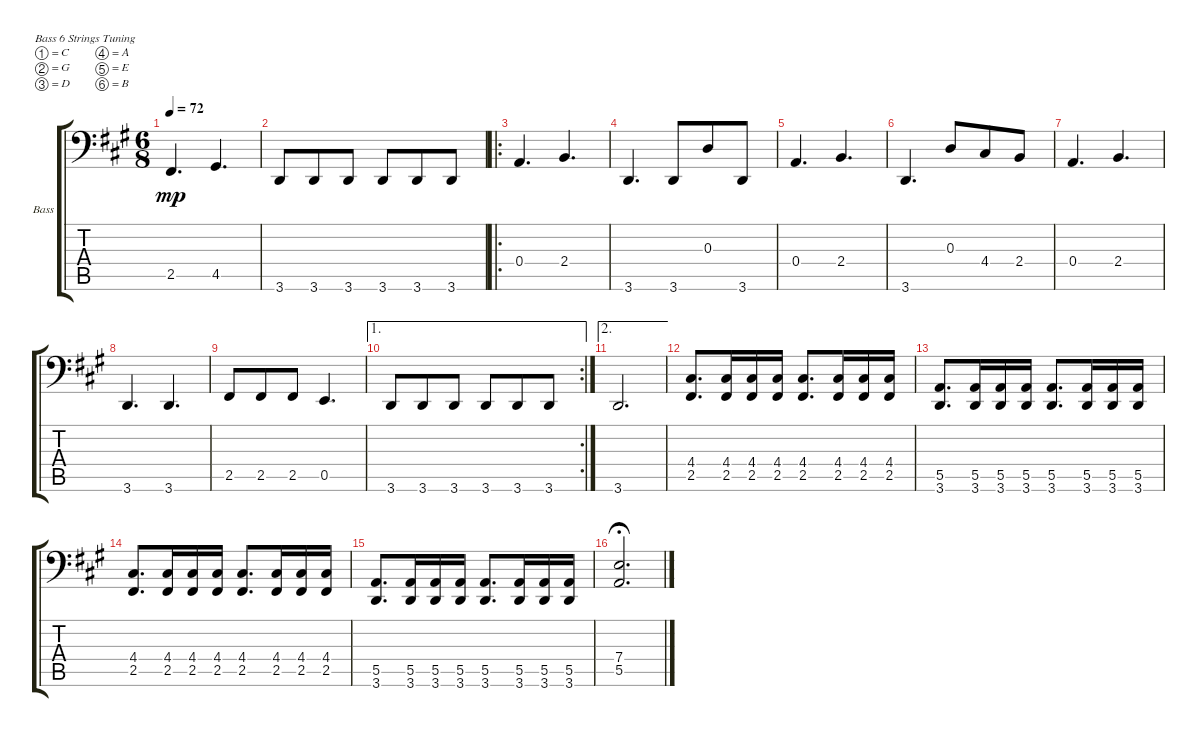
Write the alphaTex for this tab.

\defaultSystemsLayout 4
\bracketExtendMode groupsimilarinstruments
\firstSystemTrackNameOrientation horizontal
\otherSystemsTrackNameOrientation horizontal
\track ("Bass" "Bass") {instrument acousticbass}
\staff {score tabs}
\tuning (C3 G2 D2 A1 E1 B0)
\ts (6 8)
\tempo 72
\clef f4
\ks a
2.5.4{d dy mp} 4.5.4{d} |
3.6.8 3.6.8 3.6.8 3.6.8 3.6.8 3.6.8 |
\ro
0.4.4{d} 2.4.4{d} |
3.6.4{d} 3.6.8 0.3.8 3.6.8 |
0.4.4{d} 2.4.4{d} |
3.6.4{d} 0.3.8 4.4.8 2.4.8 |
0.4.4{d} 2.4.4{d} |
3.6.4{d} 3.6.4{d} |
2.5.8 2.5.8 2.5.8 0.5.4{d} |
\ae 1
\rc 2
3.6.8 3.6.8 3.6.8 3.6.8 3.6.8 3.6.8 |
\ae 2
3.6.2{d} |
(2.5 4.4).8{d} (2.5 4.4).16 (2.5 4.4).16 (2.5 4.4).16 (2.5 4.4).8{d} (2.5 4.4).16 (2.5 4.4).16 (2.5 4.4).16 |
(3.6 5.5).8{d} (3.6 5.5).16 (3.6 5.5).16 (3.6 5.5).16 (3.6 5.5).8{d} (3.6 5.5).16 (3.6 5.5).16 (3.6 5.5).16 |
(2.5 4.4).8{d} (2.5 4.4).16 (2.5 4.4).16 (2.5 4.4).16 (2.5 4.4).8{d} (2.5 4.4).16 (2.5 4.4).16 (2.5 4.4).16 |
(3.6 5.5).8{d} (3.6 5.5).16 (3.6 5.5).16 (3.6 5.5).16 (3.6 5.5).8{d} (3.6 5.5).16 (3.6 5.5).16 (3.6 5.5).16 |
(5.5 7.4).2{d fermata (medium 0.5)}
